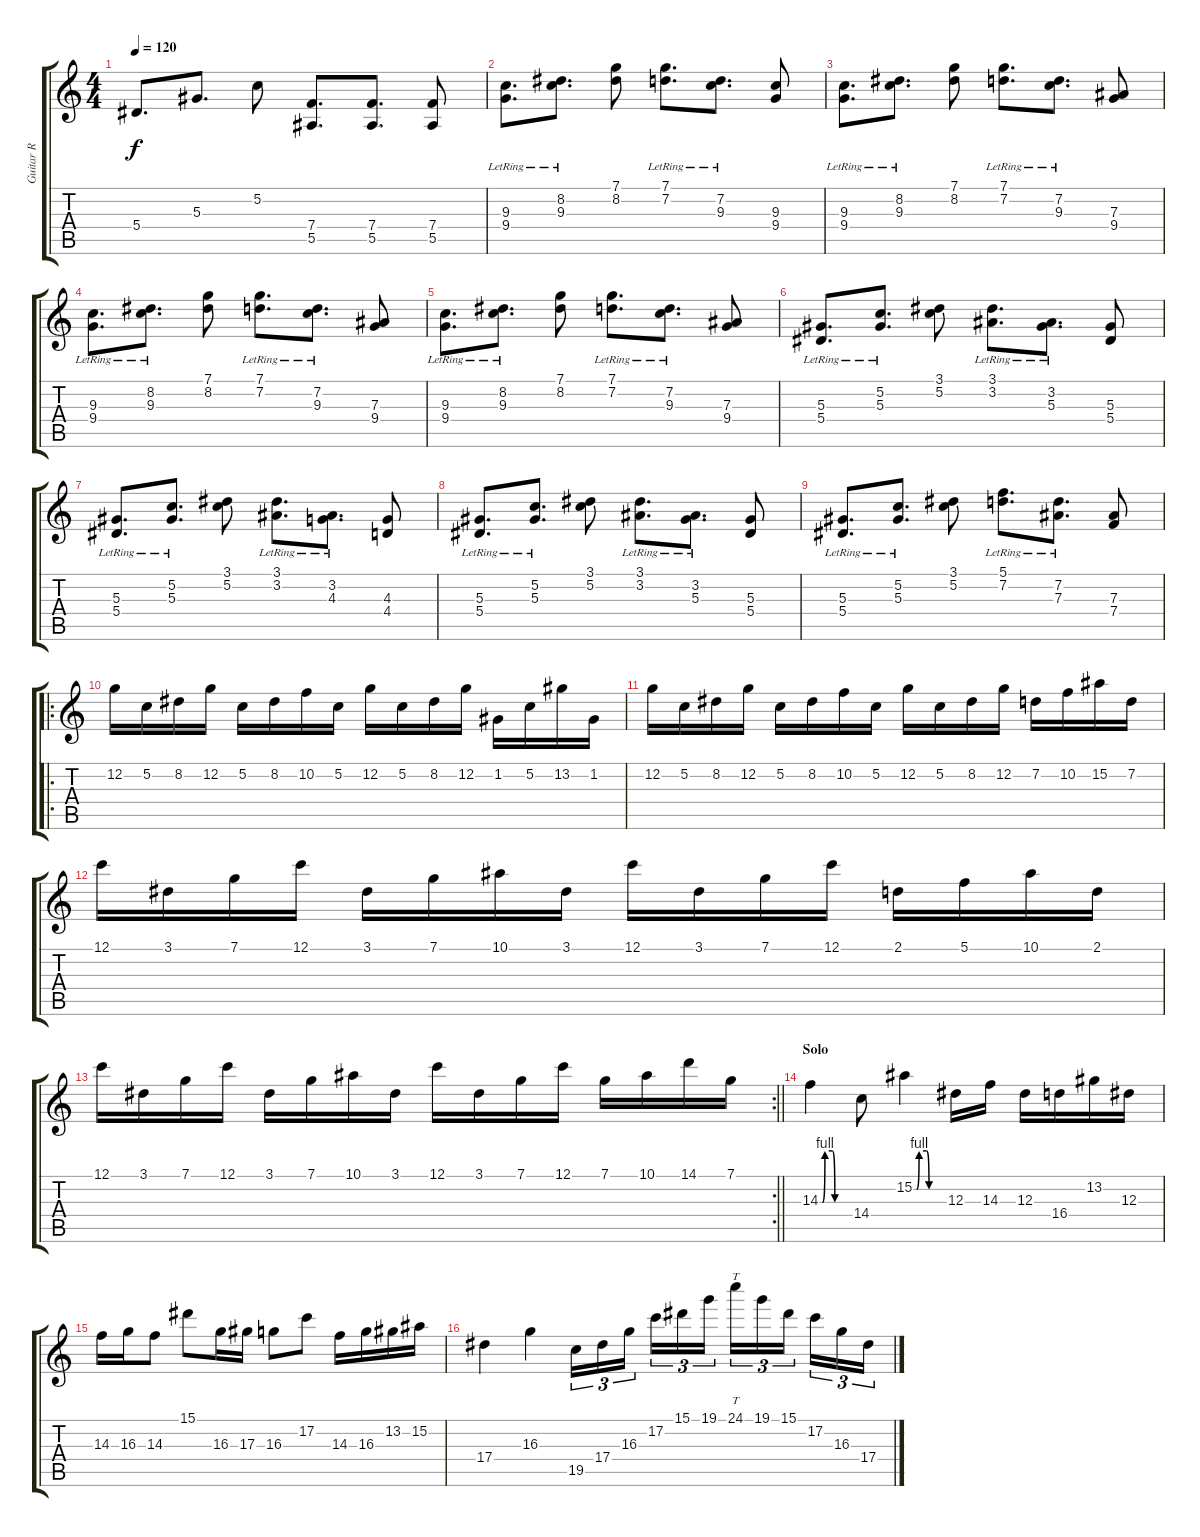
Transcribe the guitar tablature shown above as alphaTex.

\track ("Guitar R" "Guitar R") {instrument distortionguitar}
\staff {score tabs}
\tuning (C4 G3 Eb3 Bb2 F2 C2) {hide}
\ts (4 4)
\tempo 120
\clef g2
\ks c
5.4.8{d dy f} 5.3.8{d} 5.2.8 (7.4 5.5).8{d} (7.4 5.5).8{d} (7.4 5.5).8 |
(9.3{lr} 9.4{lr}).8{d instrument acousticguitarnylon} (8.2{lr} 9.3{lr}).8{d} (7.1 8.2).8 (7.1{lr} 7.2{lr}).8{d} (7.2{lr} 9.3{lr}).8{d} (9.3 9.4).8 |
(9.3{lr} 9.4{lr}).8{d} (8.2{lr} 9.3{lr}).8{d} (7.1 8.2).8 (7.1{lr} 7.2{lr}).8{d} (7.2{lr} 9.3).8{d} (7.3 9.4).8 |
(9.3{lr} 9.4{lr}).8{d} (8.2{lr} 9.3{lr}).8{d} (7.1 8.2).8 (7.1{lr} 7.2{lr}).8{d} (7.2{lr} 9.3).8{d} (7.3 9.4).8 |
(9.3{lr} 9.4{lr}).8{d} (8.2{lr} 9.3{lr}).8{d} (7.1 8.2).8 (7.1{lr} 7.2{lr}).8{d} (7.2{lr} 9.3).8{d} (7.3 9.4).8 |
(5.3{lr} 5.4{lr}).8{d} (5.2{lr} 5.3{lr}).8{d} (3.1 5.2).8 (3.1{lr} 3.2{lr}).8{d} (3.2{lr} 5.3{lr}).8{d} (5.3 5.4).8 |
(5.3{lr} 5.4{lr}).8{d} (5.2{lr} 5.3{lr}).8{d} (3.1 5.2).8 (3.1{lr} 3.2{lr}).8{d} (3.2{lr} 4.3{lr}).8{d} (4.3 4.4).8 |
(5.3{lr} 5.4{lr}).8{d} (5.2{lr} 5.3{lr}).8{d} (3.1 5.2).8 (3.1{lr} 3.2{lr}).8{d} (3.2{lr} 5.3{lr}).8{d} (5.3 5.4).8 |
(5.3{lr} 5.4{lr}).8{d} (5.2{lr} 5.3{lr}).8{d} (3.1 5.2).8 (5.1{lr} 7.2{lr}).8{d} (7.2{lr} 7.3{lr}).8{d} (7.3 7.4).8 |
\ro
12.2.16{instrument distortionguitar} 5.2.16 8.2.16 12.2.16 5.2.16 8.2.16 10.2.16 5.2.16 12.2.16 5.2.16 8.2.16 12.2.16 1.2.16 5.2.16 13.2.16 1.2.16 |
12.2.16 5.2.16 8.2.16 12.2.16 5.2.16 8.2.16 10.2.16 5.2.16 12.2.16 5.2.16 8.2.16 12.2.16 7.2.16 10.2.16 15.2.16 7.2.16 |
12.1.16 3.1.16 7.1.16 12.1.16 3.1.16 7.1.16 10.1.16 3.1.16 12.1.16 3.1.16 7.1.16 12.1.16 2.1.16 5.1.16 10.1.16 2.1.16 |
\rc 2
\barLineRight lightlight
12.1.16 3.1.16 7.1.16 12.1.16 3.1.16 7.1.16 10.1.16 3.1.16 12.1.16 3.1.16 7.1.16 12.1.16 7.1.16 10.1.16 14.1.16 7.1.16 |
\section ("" "Solo")
14.3{be (custom 0 0 5 0 10 4 25 4 30 0 60 0)}.4 14.4.8 15.2{be (custom 0 0 5 0 10 4 25 4 30 0 60 0)}.4 12.3.16 14.3.16 12.3.16 16.4.16 13.2.16 12.3.16 |
14.3.16 16.3.16 14.3.8 15.1.8 16.3.16 17.3.16 16.3.8 17.2.8 14.3.16 16.3.16 13.2.16 15.2.16 |
17.4.4 16.3.4 19.5.16{tu (3 2)} 17.4.16{tu (3 2)} 16.3.16{tu (3 2) beam splitsecondary} 17.2.16{tu (3 2)} 15.1.16{tu (3 2)} 19.1.16{tu (3 2)} 24.1.16{tt tu (3 2)} 19.1.16{tu (3 2)} 15.1.16{tu (3 2) beam splitsecondary} 17.2.16{tu (3 2)} 16.3.16{tu (3 2)} 17.4.16{tu (3 2)}
